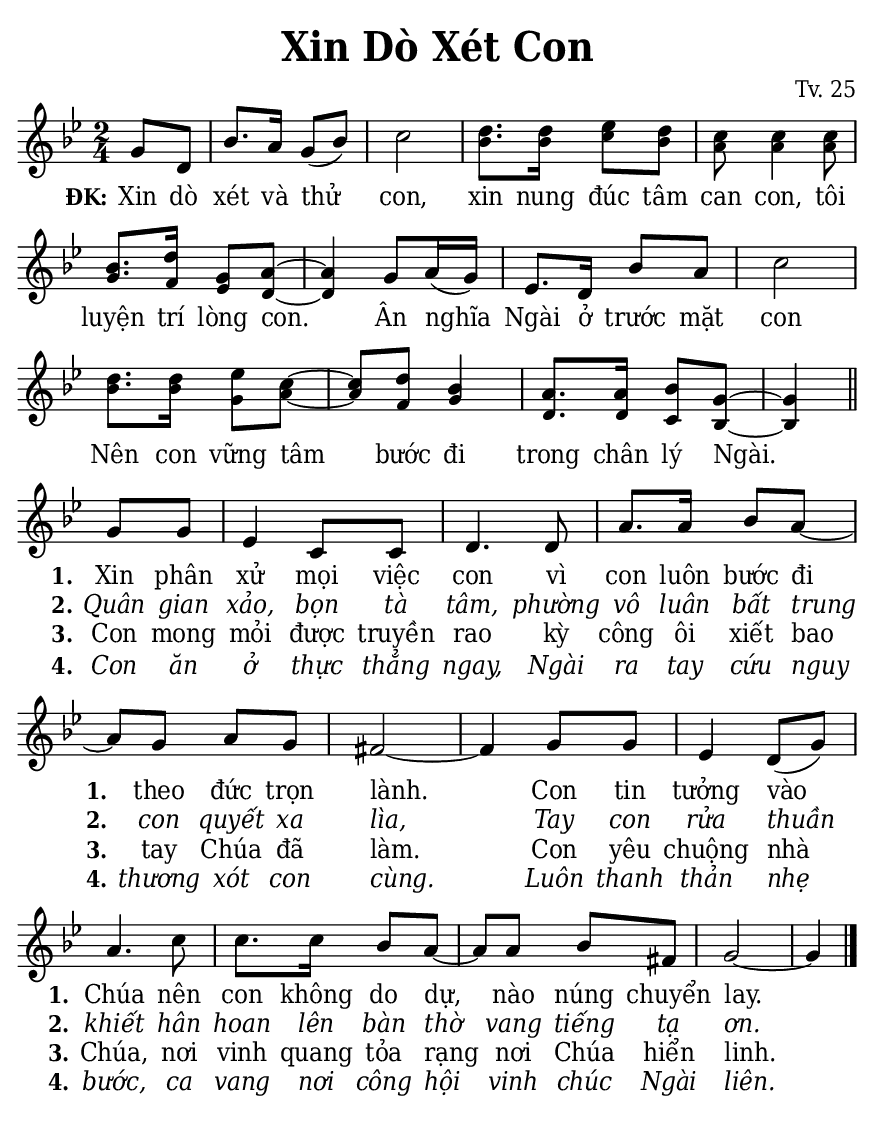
% Cài đặt chung\
\version "2.22.1"
\include "english.ly"

\header {
  title = \markup { \fontsize #1 "Xin Dò Xét Con" }
  composer = "Tv. 25"
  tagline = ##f
}

% mã nguồn cho những chức năng chưa hỗ trợ trong phiên bản lilypond hiện tại
% cung cấp bởi cộng đồng lilypond khi gửi email đến lilypond-user@gnu.org
% Đổi kích thước nốt cho bè phụ
notBePhu =
#(define-music-function (font-size music) (number? ly:music?)
   (for-some-music
     (lambda (m)
       (if (music-is-of-type? m 'rhythmic-event)
           (begin
             (set! (ly:music-property m 'tweaks)
                   (cons `(font-size . ,font-size)
                         (ly:music-property m 'tweaks)))
             #t)
           #f))
     music)
   music)

% in số phiên khúc trên mỗi dòng
#(define (add-grob-definition grob-name grob-entry)
     (set! all-grob-descriptions
           (cons ((@@ (lily) completize-grob-entry)
                  (cons grob-name grob-entry))
                 all-grob-descriptions)))

#(add-grob-definition
    'StanzaNumberSpanner
    `((direction . ,LEFT)
      (font-series . bold)
      (padding . 1.0)
      (side-axis . ,X)
      (stencil . ,ly:text-interface::print)
      (X-offset . ,ly:side-position-interface::x-aligned-side)
      (Y-extent . ,grob::always-Y-extent-from-stencil)
      (meta . ((class . Spanner)
               (interfaces . (font-interface
                              side-position-interface
                              stanza-number-interface
                              text-interface))))))

\layout {
    \context {
      \Global
      \grobdescriptions #all-grob-descriptions
    }
    \context {
      \Score
      \remove Stanza_number_align_engraver
      \consists
        #(lambda (context)
           (let ((texts '())
                 (syllables '()))
             (make-engraver
              (acknowledgers
               ((stanza-number-interface engraver grob source-engraver)
                  (set! texts (cons grob texts)))
               ((lyric-syllable-interface engraver grob source-engraver)
                  (set! syllables (cons grob syllables))))
              ((stop-translation-timestep engraver)
                 (for-each
                  (lambda (text)
                    (for-each
                     (lambda (syllable)
                       (ly:pointer-group-interface::add-grob
                        text
                        'side-support-elements
                        syllable))
                     syllables))
                  texts)
                 (set! syllables '())))))
    }
    \context {
      \Lyrics
      \remove Stanza_number_engraver
      \consists
        #(lambda (context)
           (let ((text #f)
                 (last-stanza #f))
             (make-engraver
              ((process-music engraver)
                 (let ((stanza (ly:context-property context 'stanza #f)))
                   (if (and stanza (not (equal? stanza last-stanza)))
                       (let ((column (ly:context-property context
'currentCommandColumn)))
                         (set! last-stanza stanza)
                         (if text
                             (ly:spanner-set-bound! text RIGHT column))
                         (set! text (ly:engraver-make-grob engraver
'StanzaNumberSpanner '()))
                         (ly:grob-set-property! text 'text stanza)
                         (ly:spanner-set-bound! text LEFT column)))))
              ((finalize engraver)
                 (if text
                     (let ((column (ly:context-property context
'currentCommandColumn)))
                       (ly:spanner-set-bound! text RIGHT column)))))))
      \override StanzaNumberSpanner.horizon-padding = 10000
    }
}

stanzaReminderOff =
  \temporary \override StanzaNumberSpanner.after-line-breaking =
     #(lambda (grob)
        ;; Can be replaced with (not (first-broken-spanner? grob)) in 2.23.
        (if (let ((siblings (ly:spanner-broken-into (ly:grob-original grob))))
              (and (pair? siblings)
                   (not (eq? grob (car siblings)))))
            (ly:grob-suicide! grob)))

stanzaReminderOn = \undo \stanzaReminderOff
% kết thúc mã nguồn

% Nhạc phiên khúc
nhacPhienKhucSop = \relative c'' {
  \partial 4 g8 d |
  bf'8. a16 g8 (bf) |
  c2 |
  d8. d16 ef8 d |
  c8 c4 c8 |
  bf8. d16 g,8 a ~ |
  a4 g8 a16 (g) |
  ef8. d16 bf'8 a |
  c2 |
  d8. d16 ef8 c ~ |
  c d bf4 |
  a8. a16 bf8 g ~ |
  g4 \bar "||" \break
  
  g8 g |
  ef4 c8 c |
  d4. d8 |
  a'8. a16 bf8 a ~ |
  a g a g |
  fs2 ~ |
  fs4 g8 g |
  ef4 d8 (g) |
  a4. c8 |
  c8. c16 bf8 a ~ |
  a a bf fs |
  g2 ~ |
  g4 \bar "|."
}

nhacPhienKhucAlto = \relative c'' {
  g8 d |
  bf'8. a16 g8 (bf) |
  c2 |
  bf8. bf16 c8 bf |
  a a4 a8 |
  g8. f16 ef8 d ~ |
  d4 g8 a16 (g) |
  ef8. d16 bf'8 a |
  c2 |
  bf8. bf16 g8 a ~ |
  a f g4 |
  d8. d16 c8 bf ~ |
  bf4
}

% Lời phiên khúc
loiPhienKhucSop = \lyrics {
  \stanzaReminderOff
  \set stanza = "ĐK:"
  Xin dò xét và thử con,
  xin nung đúc tâm can con,
  tôi luyện trí lòng con.
  Ân nghĩa Ngài ở trước mặt con
  Nên con vững tâm bước đi trong chân lý Ngài.
  \stanzaReminderOn
  <<
    {
      \set stanza = "1."
      Xin phân xử mọi việc con
      vì con luôn bước đi theo đức trọn lành.
      Con tin tưởng vào Chúa nên con không do dự,
      nào núng chuyển lay.
    }
    \new Lyrics {
	    \set associatedVoice = "beSop"
	    \set stanza = "2."
      \override Lyrics.LyricText.font-shape = #'italic
	    Quân gian xảo, bọn tà tâm,
	    phường vô luân bất trung con quyết xa lìa,
	    Tay con rửa thuần khiết hân hoan
	    lên bàn thờ vang tiếng tạ ơn.
	    
    }
    \new Lyrics {
	    \set associatedVoice = "beSop"
	    \set stanza = "3."
	    Con mong mỏi được truyền rao kỳ công
	    ôi xiết bao tay Chúa đã làm.
	    Con yêu chuộng nhà Chúa,
	    nơi vinh quang tỏa rạng nơi Chúa hiển linh.
    }
    \new Lyrics {
	    \set associatedVoice = "beSop"
	    \set stanza = "4."
      \override Lyrics.LyricText.font-shape = #'italic
	    Con ăn ở thực thẳng ngay,
	    Ngài ra tay cứu nguy thương xót con cùng.
	    Luôn thanh thản nhẹ bước,
	    ca vang nơi công hội vinh chúc Ngài liên.
    }
  >>
}

% Dàn trang
\paper {
  #(set-paper-size "a5")
  top-margin = 3\mm
  bottom-margin = 3\mm
  left-margin = 3\mm
  right-margin = 3\mm
  indent = #0
  #(define fonts
	 (make-pango-font-tree "Deja Vu Serif Condensed"
	 		       "Deja Vu Serif Condensed"
			       "Deja Vu Serif Condensed"
			       (/ 20 20)))
  print-page-number = ##f
  system-system-spacing = #'((basic-distance . 0.1) (padding . 2))
}

TongNhip = {
  \key bf \major \time 2/4
  \set Timing.beamExceptions = #'()
  \set Timing.baseMoment = #(ly:make-moment 1/4)
}

\score {
  \new ChoirStaff <<
    \new Staff \with {
        \consists "Merge_rests_engraver"
        printPartCombineTexts = ##f
      }
      <<
      \new Voice \TongNhip \partCombine 
        \nhacPhienKhucSop
        \notBePhu -1 { \nhacPhienKhucAlto }
      \new NullVoice = beSop \nhacPhienKhucSop
      \new Lyrics \lyricsto beSop \loiPhienKhucSop
      >>
  >>
  \layout {
    \override Lyrics.LyricSpace.minimum-distance = #1.2
    \override Score.BarNumber.break-visibility = ##(#f #f #f)
    \override Score.SpacingSpanner.uniform-stretching = ##t
  } 
}
